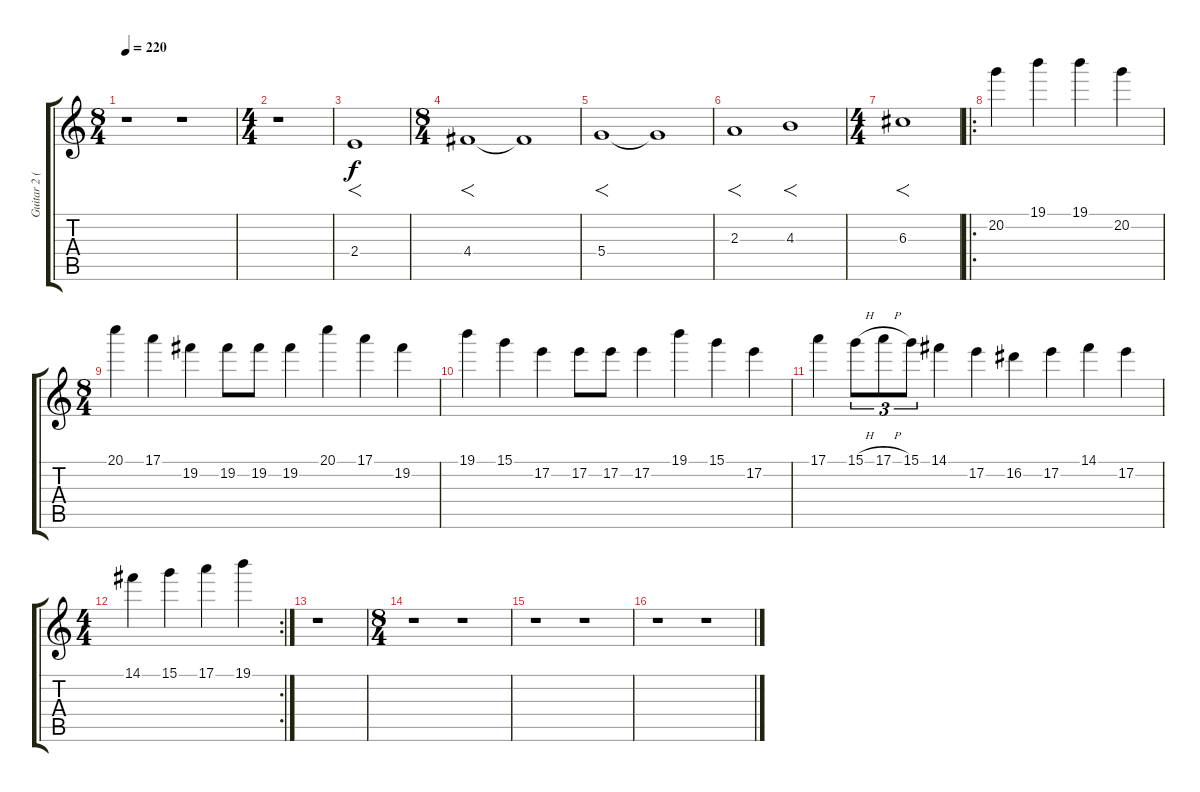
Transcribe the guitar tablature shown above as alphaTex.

\track ("Guitar 2 (Main Lead)" "Guitar 2 (") {instrument overdrivenguitar}
\staff {score tabs}
\tuning (E4 B3 G3 D3 A2 E2) {hide}
\ts (8 4)
\tempo 220
\clef g2
\ks c
r.1{dy f} r.1 |
\ts (4 4)
r.1 |
2.4.1{f} |
\ts (8 4)
4.4.1{f} 4.4{t}.1 |
5.4.1{f} 5.4{t}.1 |
2.3.1{f} 4.3.1{f} |
\ts (4 4)
6.3.1{f} |
\ro
20.2.4 19.1.4 19.1.4 20.2.4 |
\ts (8 4)
20.1.4 17.1.4 19.2.4 19.2.8 19.2.8 19.2.4 20.1.4 17.1.4 19.2.4 |
19.1.4 15.1.4 17.2.4 17.2.8 17.2.8 17.2.4 19.1.4 15.1.4 17.2.4 |
17.1.4 15.1{h}.8{tu (3 2)} 17.1{h}.8{tu (3 2)} 15.1.8{tu (3 2)} 14.1.4 17.2.4 16.2.4 17.2.4 14.1.4 17.2.4 |
\rc 2
\ts (4 4)
14.1.4 15.1.4 17.1.4 19.1.4 |
r.1 |
\ts (8 4)
r.1 r.1 |
r.1 r.1 |
r.1 r.1
